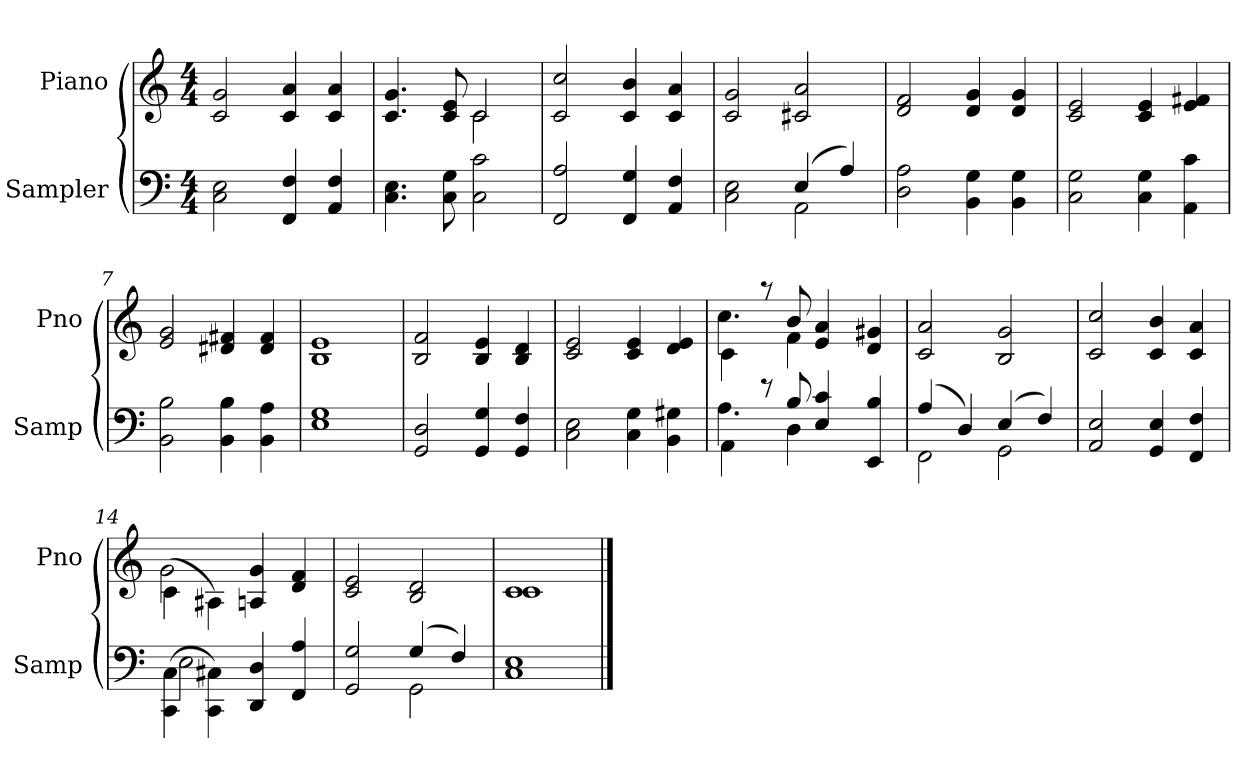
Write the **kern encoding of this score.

**kern	**kern
*part2	*part1
*staff2	*staff1
*I"Sampler	*I"Piano
*I'Samp	*I'Pno
*clefF4	*clefG2
*M4/4	*M4/4
=1	=1
2C 2E	2c 2g
4FF 4F	4c 4a
4AA 4F	4c 4a
=2	=2
*	*^
4.C 4.E	4.c 4.g	2ryy
8C 8G	8c 8e	.
2C 2c	2c/	2c
*	*v	*v
=3	=3
2FF 2A	2c 2cc
4FF 4G	4c 4b
4AA 4F	4c 4a
=4	=4
*^	*
2C 2E	2ryy	2c 2g
(4E/	2AA	2c#X 2a
4A/)	.	.
*v	*v	*
=5	=5
2D 2A	2d 2f
4BB 4G	4d 4g
4BB 4G	4d 4g
=6	=6
2C 2G	2c 2e
4C 4G	4c 4e
4AA 4c	4e 4f#X
=7	=7
2BB 2B	2e 2g
4BB 4B	4d#X 4f#X
4BB 4A	4d# 4f#
=8	=8
*	*^
1E 1G	1e/	1B
*	*v	*v
=9	=9
2GG 2D	2B 2f
4GG 4G	4B 4e
4GG 4F	4B 4d
=10	=10
2C 2E	2c 2e
4C 4G	4c 4e
4BB 4G#X	4d 4e
=11	=11
*^	*^
4AA\	4.A	4c\	4.cc
8r	.	8r	.
8B/	4D	8b/	4f
4E 4c	.	4e 4a	.
.	4.ryy	.	4.ryy
4EE 4B	.	4d 4g#X	.
*	*	*v	*v
=12	=12	=12
(4A/	2FF	2c 2a
4D/)	.	.
(4E/	2GG	2B 2g
4F/)	.	.
*v	*v	*
=13	=13
2AA 2E	2c 2cc
4GG 4E	4c 4b
4FF 4F	4c 4a
=14	=14
*^	*^
(4CC\ 4C\	2E	(4c\	2g
4CC\ 4C#X\)	.	4A#X\)	.
4DD 4D	2ryy	4An 4g	2ryy
4FF 4A	.	4d 4f	.
*	*	*v	*v
=15	=15	=15
2GG 2G	2ryy	2c 2e
(4G/	2GG	2B 2d
4F/)	.	.
*v	*v	*
=16	=16
*	*^
1C 1E	1c\	1c
*	*v	*v
==	==
*-	*-
